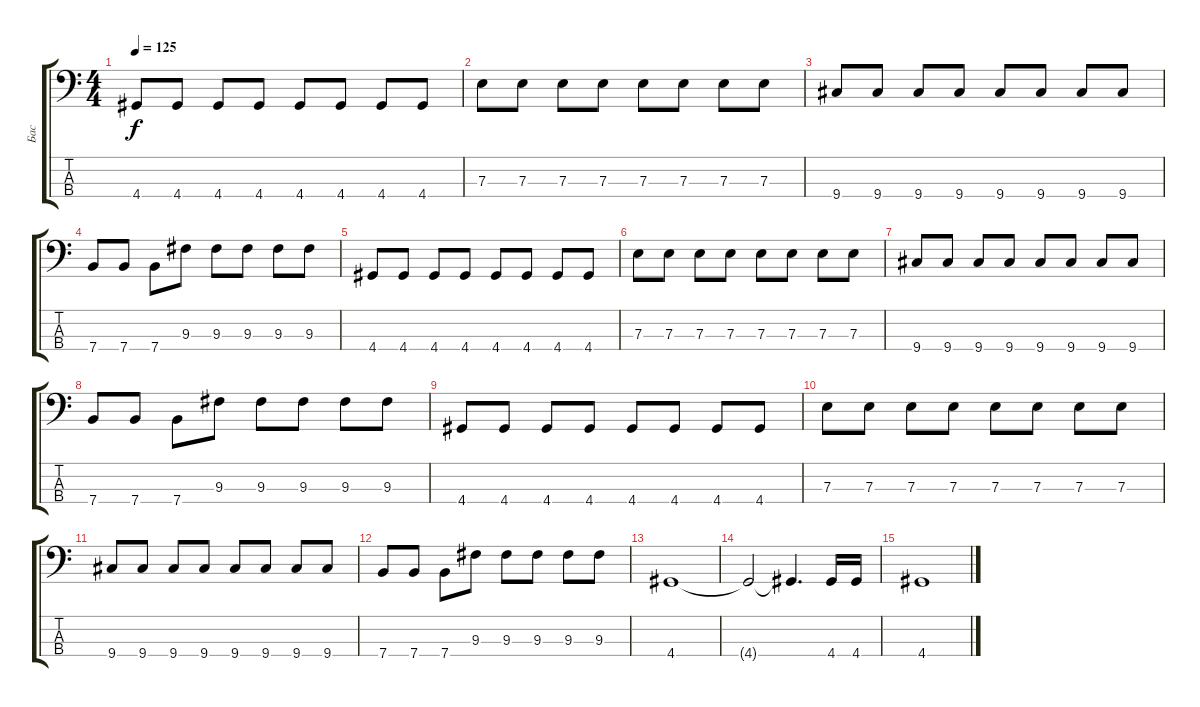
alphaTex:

\track ("Бас" "Бас") {instrument electricbassfinger}
\staff {score tabs}
\tuning (G2 D2 A1 E1) {hide}
\ts (4 4)
\tempo 125
\clef f4
\ks c
4.4.8{dy f} 4.4.8 4.4.8 4.4.8 4.4.8 4.4.8 4.4.8 4.4.8 |
7.3.8 7.3.8 7.3.8 7.3.8 7.3.8 7.3.8 7.3.8 7.3.8 |
9.4.8 9.4.8 9.4.8 9.4.8 9.4.8 9.4.8 9.4.8 9.4.8 |
7.4.8 7.4.8 7.4.8 9.3.8 9.3.8 9.3.8 9.3.8 9.3.8 |
4.4.8 4.4.8 4.4.8 4.4.8 4.4.8 4.4.8 4.4.8 4.4.8 |
7.3.8 7.3.8 7.3.8 7.3.8 7.3.8 7.3.8 7.3.8 7.3.8 |
9.4.8 9.4.8 9.4.8 9.4.8 9.4.8 9.4.8 9.4.8 9.4.8 |
7.4.8 7.4.8 7.4.8 9.3.8 9.3.8 9.3.8 9.3.8 9.3.8 |
4.4.8 4.4.8 4.4.8 4.4.8 4.4.8 4.4.8 4.4.8 4.4.8 |
7.3.8 7.3.8 7.3.8 7.3.8 7.3.8 7.3.8 7.3.8 7.3.8 |
9.4.8 9.4.8 9.4.8 9.4.8 9.4.8 9.4.8 9.4.8 9.4.8 |
7.4.8 7.4.8 7.4.8 9.3.8 9.3.8 9.3.8 9.3.8 9.3.8 |
4.4.1 |
4.4{t}.2 4.4{t}.4{d} 4.4.16 4.4.16 |
4.4.1
